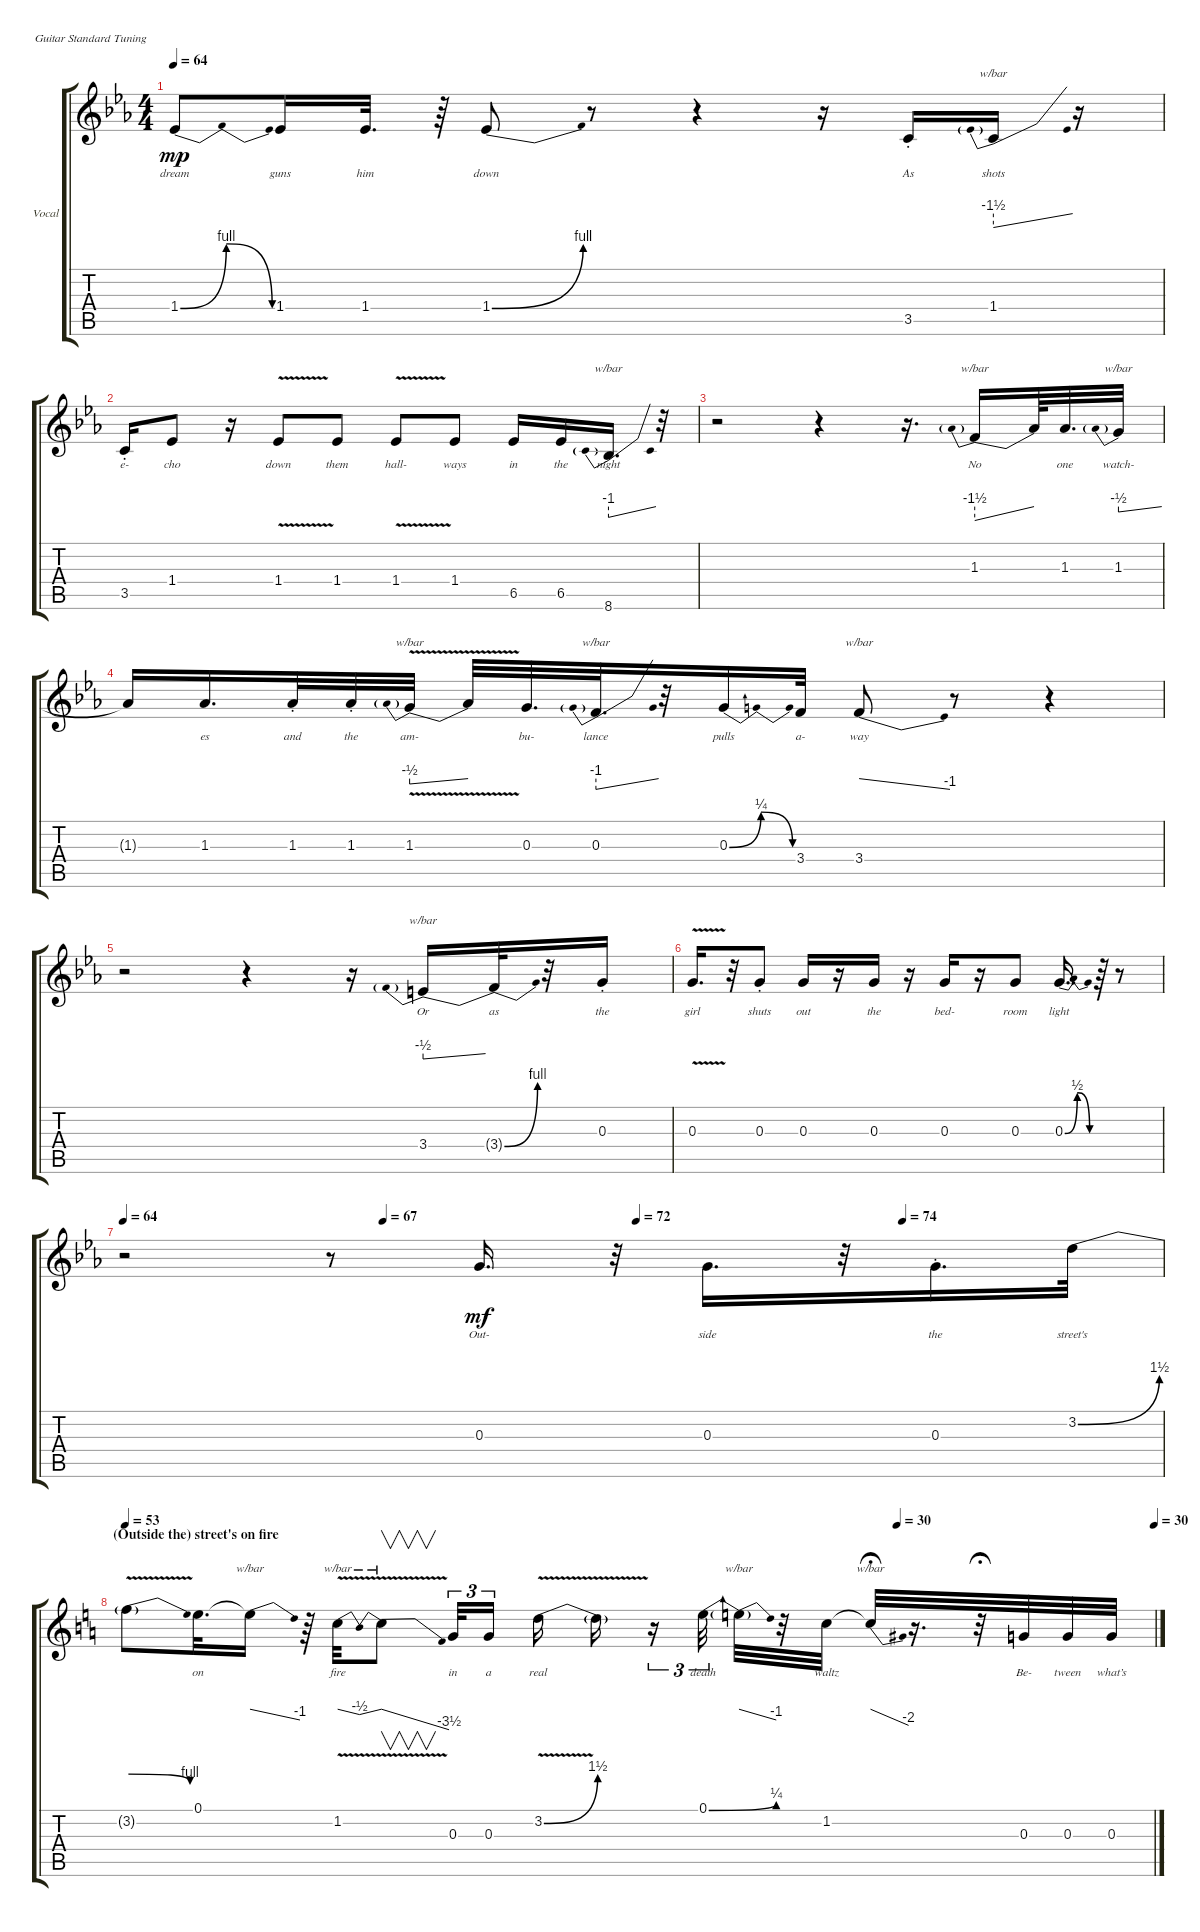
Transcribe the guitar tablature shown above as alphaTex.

\defaultSystemsLayout 4
\bracketExtendMode groupsimilarinstruments
\firstSystemTrackNameOrientation horizontal
\otherSystemsTrackNameOrientation horizontal
\track ("Vocal" "Vocal") {instrument electricguitarclean}
\staff {score tabs}
\tuning (E4 B3 G3 D3 A2 E2)
\ts (4 4)
\tempo 64
\clef g2
\ks eb
1.4{be (bendrelease 0 0 0.6 4 20.4 4 24.599999999999998 0)}.8{lyrics (0 "dream") lyrics (1 "") lyrics (2 "") lyrics (3 "") lyrics (4 "") dy mp} 1.4.16{lyrics (0 "guns") lyrics (1 "") lyrics (2 "") lyrics (3 "") lyrics (4 "")} 1.4.32{d lyrics (0 "him") lyrics (1 "") lyrics (2 "") lyrics (3 "") lyrics (4 "")} r.64 1.4{be (bend 9.6 0 15 4)}.8{lyrics (0 "down") lyrics (1 "") lyrics (2 "") lyrics (3 "") lyrics (4 "")} r.8 r.4 r.16 3.5{st}.16{lyrics (0 "As") lyrics (1 "") lyrics (2 "") lyrics (3 "") lyrics (4 "")} 1.4.16{tbe (predivedive default 0 -6 16.8 0) lyrics (0 "shots") lyrics (1 "") lyrics (2 "") lyrics (3 "") lyrics (4 "")} r.16 |
3.5{st}.16{lyrics (0 "e-") lyrics (1 "") lyrics (2 "") lyrics (3 "") lyrics (4 "")} 1.4.8{lyrics (0 "cho") lyrics (1 "") lyrics (2 "") lyrics (3 "") lyrics (4 "")} r.16 1.4{v}.8{lyrics (0 "down") lyrics (1 "") lyrics (2 "") lyrics (3 "") lyrics (4 "")} 1.4.8{lyrics (0 "them") lyrics (1 "") lyrics (2 "") lyrics (3 "") lyrics (4 "")} 1.4{v}.8{lyrics (0 "hall-") lyrics (1 "") lyrics (2 "") lyrics (3 "") lyrics (4 "")} 1.4.8{lyrics (0 "ways") lyrics (1 "") lyrics (2 "") lyrics (3 "") lyrics (4 "")} 6.5.16{lyrics (0 "in") lyrics (1 "") lyrics (2 "") lyrics (3 "") lyrics (4 "")} 6.5.16{lyrics (0 "the") lyrics (1 "") lyrics (2 "") lyrics (3 "") lyrics (4 "")} 8.6.16{d tbe (predivedive default 0 -4 18 0) lyrics (0 "night") lyrics (1 "") lyrics (2 "") lyrics (3 "") lyrics (4 "")} r.32 |
r.2 r.4 r.16{d} 1.3.16{tbe (predivedive default 0 -6 13.2 0) lyrics (0 "No") lyrics (1 "") lyrics (2 "") lyrics (3 "") lyrics (4 "")} 1.3{t}.64{lyrics (0 "") lyrics (1 "") lyrics (2 "") lyrics (3 "") lyrics (4 "")} 1.3.32{d lyrics (0 "one") lyrics (1 "") lyrics (2 "") lyrics (3 "") lyrics (4 "")} 1.3.32{tbe (predivedive default 0 -2 30 0) lyrics (0 "watch-") lyrics (1 "") lyrics (2 "") lyrics (3 "") lyrics (4 "")} |
1.3{t}.16{lyrics (0 "") lyrics (1 "") lyrics (2 "") lyrics (3 "") lyrics (4 "")} 1.3.16{d lyrics (0 "es") lyrics (1 "") lyrics (2 "") lyrics (3 "") lyrics (4 "")} 1.3{st}.32{lyrics (0 "and") lyrics (1 "") lyrics (2 "") lyrics (3 "") lyrics (4 "")} 1.3{st}.32{lyrics (0 "the") lyrics (1 "") lyrics (2 "") lyrics (3 "") lyrics (4 "")} 1.3{v}.32{tbe (predivedive default 0 -2 14.399999999999999 0) lyrics (0 "am-") lyrics (1 "") lyrics (2 "") lyrics (3 "") lyrics (4 "")} 1.3{t}.32{lyrics (0 "") lyrics (1 "") lyrics (2 "") lyrics (3 "") lyrics (4 "")} 0.3.32{d lyrics (0 "bu-") lyrics (1 "") lyrics (2 "") lyrics (3 "") lyrics (4 "")} 0.3.32{d tbe (predivedive default 0 -4 16.2 0) lyrics (0 "lance") lyrics (1 "") lyrics (2 "") lyrics (3 "") lyrics (4 "")} r.32{lyrics (0 "") lyrics (1 "") lyrics (2 "") lyrics (3 "") lyrics (4 "")} 0.3{be (bendrelease 0 0 4.8 1 6.6 1 10.2 0)}.16{lyrics (0 "pulls") lyrics (1 "") lyrics (2 "") lyrics (3 "") lyrics (4 "")} 3.4.32{lyrics (0 "a-") lyrics (1 "") lyrics (2 "") lyrics (3 "") lyrics (4 "")} 3.4.8{tbe (dive default 46.8 0 56.4 -4) lyrics (0 "way") lyrics (1 "") lyrics (2 "") lyrics (3 "") lyrics (4 "")} r.8 r.4 |
r.2 r.4 r.16 3.4.16{tbe (predivedive default 0 -2 30 0) lyrics (0 "Or") lyrics (1 "") lyrics (2 "") lyrics (3 "") lyrics (4 "")} 3.4{be (bend 0 0 3 4) t}.32{lyrics (0 "as") lyrics (1 "") lyrics (2 "") lyrics (3 "") lyrics (4 "")} r.32{lyrics (0 "") lyrics (1 "") lyrics (2 "") lyrics (3 "") lyrics (4 "")} 0.3{st}.16{lyrics (0 "the") lyrics (1 "") lyrics (2 "") lyrics (3 "") lyrics (4 "")} |
0.3{v}.16{d lyrics (0 "girl") lyrics (1 "") lyrics (2 "") lyrics (3 "") lyrics (4 "")} r.32 0.3{st}.8{lyrics (0 "shuts") lyrics (1 "") lyrics (2 "") lyrics (3 "") lyrics (4 "")} 0.3.16{lyrics (0 "out") lyrics (1 "") lyrics (2 "") lyrics (3 "") lyrics (4 "")} r.16 0.3.16{lyrics (0 "the") lyrics (1 "") lyrics (2 "") lyrics (3 "") lyrics (4 "")} r.16 0.3.16{lyrics (0 "bed-") lyrics (1 "") lyrics (2 "") lyrics (3 "") lyrics (4 "")} r.16 0.3.8{lyrics (0 "room") lyrics (1 "") lyrics (2 "") lyrics (3 "") lyrics (4 "")} 0.3{be (bendrelease 0 0 0.6 2 18.599999999999998 2 26.4 0)}.16{dd lyrics (0 "light") lyrics (1 "") lyrics (2 "") lyrics (3 "") lyrics (4 "")} r.64 r.8 |
\tempo 64
\tempo (67 0.25)
\tempo (72 0.49375)
\tempo (74 0.75)
r.2 r.8 0.3.16{d lyrics (0 "Out-") lyrics (1 "") lyrics (2 "") lyrics (3 "") lyrics (4 "") dy mf} r.32 0.3.16{d lyrics (0 "side") lyrics (1 "") lyrics (2 "") lyrics (3 "") lyrics (4 "")} r.32 0.3{st}.16{d lyrics (0 "the") lyrics (1 "") lyrics (2 "") lyrics (3 "") lyrics (4 "")} 3.2{be (bend 12 0 45 6)}.32{lyrics (0 "street's") lyrics (1 "") lyrics (2 "") lyrics (3 "") lyrics (4 "")} |
\section ("" "(Outside the) street's on fire")
\tempo 53
\tempo (30 0.75)
\tempo (30 1)
\ks aminor
3.2{be (release 10.2 6 48.6 4) v t}.8{lyrics (0 "") lyrics (1 "") lyrics (2 "") lyrics (3 "") lyrics (4 "")} 0.1.32{d lyrics (0 "on") lyrics (1 "") lyrics (2 "") lyrics (3 "") lyrics (4 "")} 0.1{t}.16{tbe (dive default 30 0 59.4 -4) lyrics (0 "") lyrics (1 "") lyrics (2 "") lyrics (3 "") lyrics (4 "")} r.64 1.2{v}.32{tbe (dip default 48.6 0 54 -2 54.6 -2 59.4 0) lyrics (0 "fire") lyrics (1 "") lyrics (2 "") lyrics (3 "") lyrics (4 "")} 1.2{t}.8{v tbe (dive default 11.4 0 60 -14) lyrics (0 "") lyrics (1 "") lyrics (2 "") lyrics (3 "") lyrics (4 "")} 0.3.32{tu (3 2) lyrics (0 "in") lyrics (1 "") lyrics (2 "") lyrics (3 "") lyrics (4 "")} 0.3.16{tu (3 2) lyrics (0 "a") lyrics (1 "") lyrics (2 "") lyrics (3 "") lyrics (4 "")} 3.2{be (bend 4.8 0 24 6) v}.16{lyrics (0 "real") lyrics (1 "") lyrics (2 "") lyrics (3 "") lyrics (4 "")} 3.2{be (hold 0 0 60 0) v t}.16{lyrics (0 "") lyrics (1 "") lyrics (2 "") lyrics (3 "") lyrics (4 "")} r.16{tu (3 2)} 0.1{be (bend 33.6 0 51 1)}.32{tu (3 2) lyrics (0 "death") lyrics (1 "") lyrics (2 "") lyrics (3 "") lyrics (4 "")} 0.1{t}.32{tbe (dive default 15.6 0 59.4 -4) lyrics (0 "") lyrics (1 "") lyrics (2 "") lyrics (3 "") lyrics (4 "")} r.32 1.2.32{lyrics (0 "waltz") lyrics (1 "") lyrics (2 "") lyrics (3 "") lyrics (4 "")} 1.2{t}.32{tbe (dive default 28.799999999999997 0 60 -8) lyrics (0 "") lyrics (1 "") lyrics (2 "") lyrics (3 "") lyrics (4 "") fermata (medium 0.16)} r.16{d} r.32{fermata (medium 0.5)} 0.3.32{lyrics (0 "Be-") lyrics (1 "") lyrics (2 "") lyrics (3 "") lyrics (4 "")} 0.3.32{lyrics (0 "tween") lyrics (1 "") lyrics (2 "") lyrics (3 "") lyrics (4 "")} 0.3.32{lyrics (0 "what’s") lyrics (1 "") lyrics (2 "") lyrics (3 "") lyrics (4 "")}
